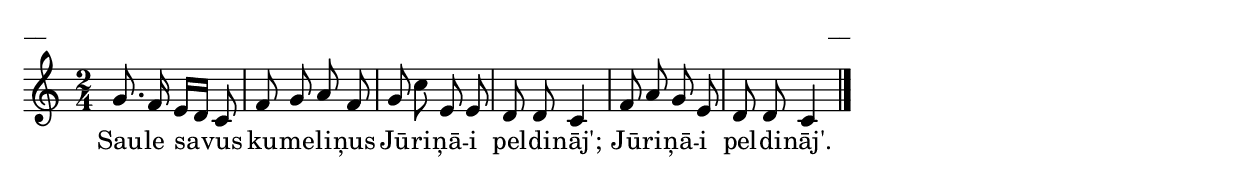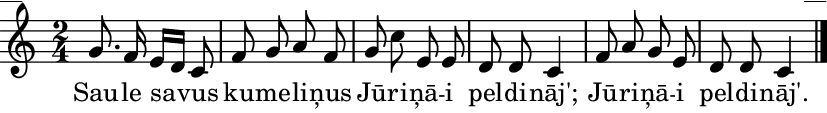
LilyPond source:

\version "2.13.18"
#(ly:set-option 'crop #t)

%\header {
%    title = "Saule savus kumeliņus"
%}
% Budēlīši, p.24
\paper {
line-width = 14\cm
left-margin = 0.4\cm
between-system-padding = 0.1\cm
between-system-space = 0.1\cm
}
\layout {
indent = #0
ragged-last = ##f
}



voiceA = \relative c' {
\clef "treble"
\key c \major
\time 2/4

g'8. f16 e[ d] c8 | 
f8 g a f | 
g8 c e, e |
d8 d c4 |
f8 a g e |
d8 d c4
\bar "|."
}


lyricA = \lyricmode {
Sau -- le sa -- vus ku -- me -- li -- ņus Jū -- ri -- ņā -- i pel -- di -- nāj';
Jū -- ri -- ņā -- i pel -- di -- nāj'.
}




fullScore = <<
\new Staff {
<<
\new Voice = "voiceA" { \oneVoice \autoBeamOff \voiceA }
\new Lyrics \lyricsto "voiceA" \lyricA
>>
}
>>

\score {
\fullScore
\header { piece = "__" opus = "__" }
}
\markup { \with-color #(x11-color 'white) \sans \smaller "__" }
\score {
\unfoldRepeats
\fullScore
\midi {
\context { \Staff \remove "Staff_performer" }
\context { \Voice \consists "Staff_performer" }
}
}


